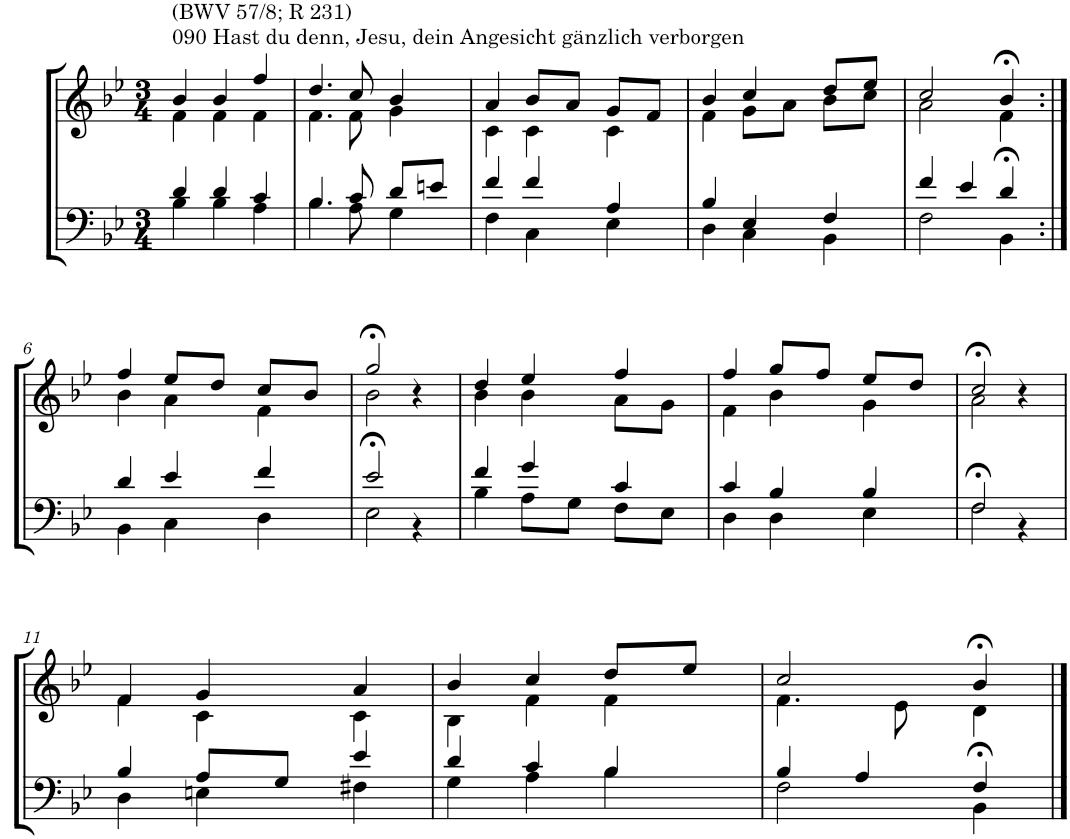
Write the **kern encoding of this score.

**kern	**kern
*part2	*part1
*staff2	*staff1
*I"Tenor/Baß	*I"Sopran/Alt
*clefF4	*clefG2
*k[b-e-]	*k[b-e-]
*M3/4	*M3/4
=1	=1
*^	*^
!	!	!LO:TX:a:t=090 Hast du denn, Jesu, dein Angesicht gänzlich verborgen	!
!	!	!LO:TX:a:t=(BWV 57/8; R 231)	!
4d/	4B-\	4b-/	4f\
4d/	4B-\	4b-/	4f\
4c/	4A\	4ff/	4f\
=2	=2	=2	=2
4.B-/	4.B-\	4.dd/	4.f\
8c/	8A\	8cc/	8f\
8d/L	4G\	4b-/	4g\
8en/J	.	.	.
=3	=3	=3	=3
4f/	4F\	4a/	4c\
4f/	4C\	8b-/L	4c\
.	.	8a/J	.
4A/	4E-\	8g/L	4c\
.	.	8f/J	.
=4	=4	=4	=4
4B-/	4D\	4b-/	4f\
4E-/	4C\	4cc/	8g\L
.	.	.	8a\J
4F/	4BB-\	8dd/L	8b-\L
.	.	8ee-/J	8cc\J
=5	=5	=5	=5
4f/	2F\	2cc/	2a\
4e-/	.	.	.
4d/	4BB->\	4b->/	4f\
!!LO:LB:g=z	!!
=6:|!	=6:|!	=6:|!	=6:|!
4d/	4BB-\	4ff/	4b-\
4e-/	4C\	8ee-/L	4a\
.	.	8dd/J	.
4f/	4D\	8cc/L	4f\
.	.	8b-/J	.
=7	=7	=7	=7
2e-/	2E->\	2gg>/	2b-\
4ryy	4r	4r	4ryy
=8	=8	=8	=8
4f/	4B-\	4dd/	4b-\
4g/	8A\L	4ee-/	4b-\
.	8G\J	.	.
4c/	8F\L	4ff/	8a\L
.	8E-\J	.	8g\J
=9	=9	=9	=9
4c/	4D\	4ff/	4f\
4B-/	4D\	8gg/L	4b-\
.	.	8ff/J	.
4B-/	4E-\	8ee-/L	4g\
.	.	8dd/J	.
=10	=10	=10	=10
2F/	2F>\	2cc>/	2a\
4ryy	4r	4r	4ryy
!!LO:LB:g=z	!!
=11	=11	=11	=11
4B-/	4D\	4f/	4f\
8A/L	4En\	4g/	4c\
8G/J	.	.	.
4e-/	4F#X\	4a/	4c\
=12	=12	=12	=12
4d/	4G\	4b-/	4B-\
4c/	4A\	4cc/	4f\
4B-/	4B-\	8dd/L	4f\
.	.	8ee-/J	.
=13	=13	=13	=13
4B-/	2F\	2cc/	4.f\
4A/	.	.	.
.	.	.	8e-\
4F/	4BB->\	4b->/	4d\
*v	*v	*	*
*	*v	*v
==	==
*-	*-
